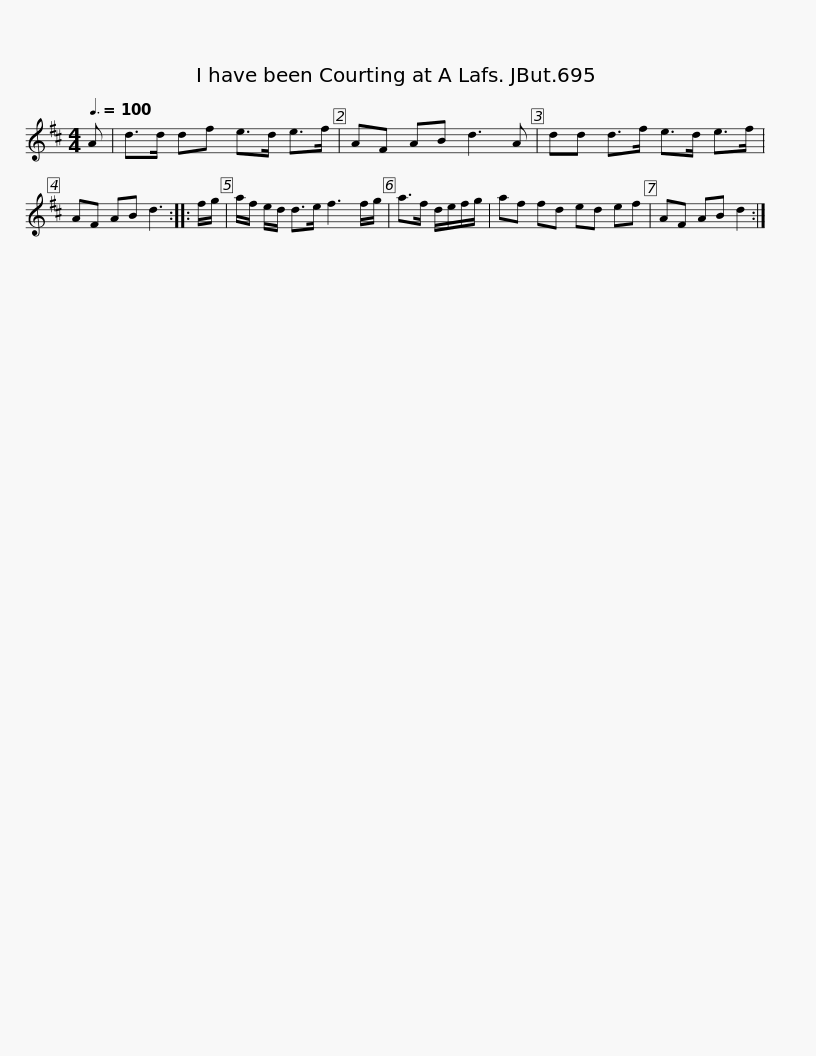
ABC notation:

X:1
L:1/8
Q:3/8=100
M:4/4
I:linebreak $
K:D
V:1 treble
V:1
 A | d>d df e>d e>f | AF AB d3 A | dd d>f e>d e>f | AF AB d3 :: %5
 f/g/ |$ a/f/ e/d/ d>e f3 f/g/ | a>f d/e/f/g/ | af fd ed ef | AF AB d2 :| %10
